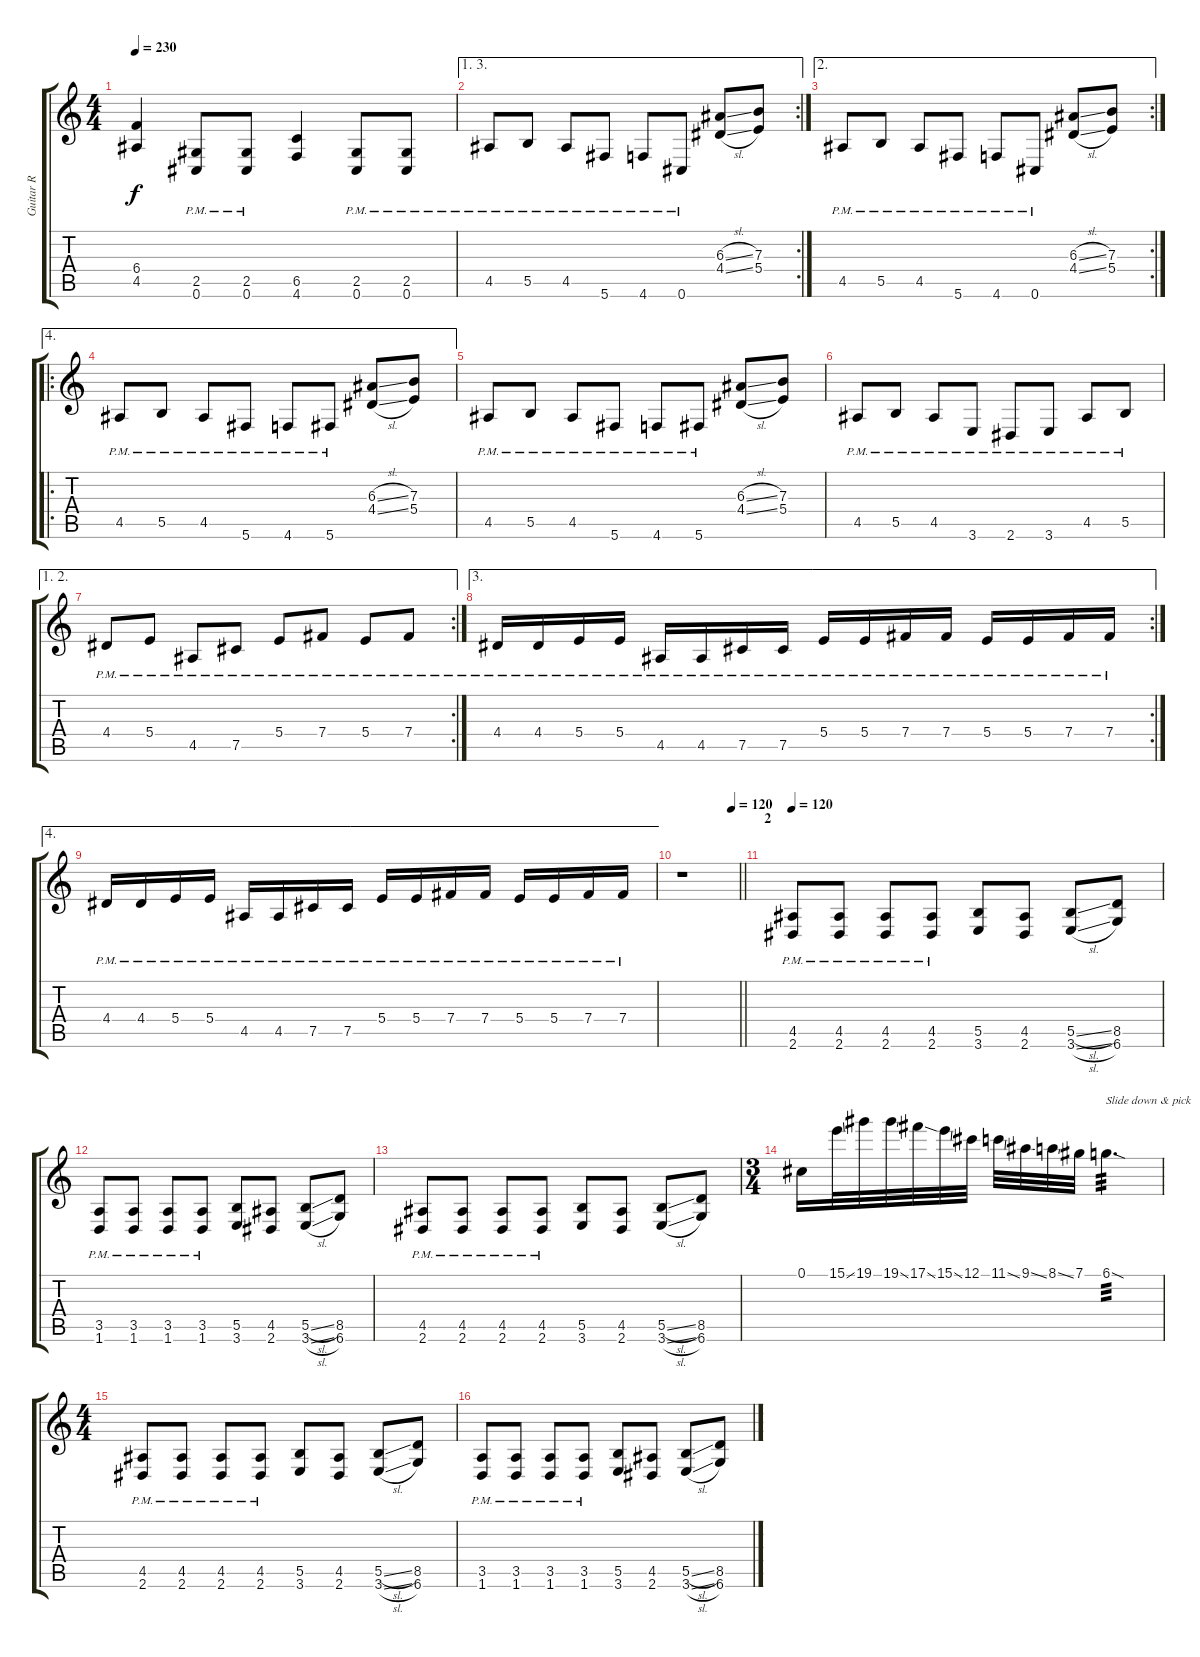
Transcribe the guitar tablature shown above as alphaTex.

\track ("Guitar R" "Guitar R") {instrument distortionguitar}
\staff {score tabs}
\tuning (Db4 Ab3 E3 B2 Gb2 Db2) {hide}
\ts (4 4)
\tempo 230
\clef g2
\ks c
(6.4 4.5).4{dy f} (2.5{pm} 0.6{pm}).8 (2.5{pm} 0.6{pm}).8 (6.5 4.6).4 (2.5{pm} 0.6{pm}).8 (2.5{pm} 0.6{pm}).8 |
\ae (1 3)
\rc 2
4.5{pm}.8 5.5{pm}.8 4.5{pm}.8 5.6{pm}.8 4.6{pm}.8 0.6{pm}.8 (6.3{sl} 4.4{sl}).8 (7.3 5.4).8 |
\ae 2
\rc 2
4.5{pm}.8 5.5{pm}.8 4.5{pm}.8 5.6{pm}.8 4.6{pm}.8 0.6{pm}.8 (6.3{sl} 4.4{sl}).8 (7.3 5.4).8 |
\ae 4
\ro
4.5{pm}.8 5.5{pm}.8 4.5{pm}.8 5.6{pm}.8 4.6{pm}.8 5.6{pm}.8 (6.3{sl} 4.4{sl}).8 (7.3 5.4).8 |
4.5{pm}.8 5.5{pm}.8 4.5{pm}.8 5.6{pm}.8 4.6{pm}.8 5.6{pm}.8 (6.3{sl} 4.4{sl}).8 (7.3 5.4).8 |
4.5{pm}.8 5.5{pm}.8 4.5{pm}.8 3.6{pm}.8 2.6{pm}.8 3.6{pm}.8 4.5{pm}.8 5.5{pm}.8 |
\ae (1 2)
\rc 2
4.4{pm}.8 5.4{pm}.8 4.5{pm}.8 7.5{pm}.8 5.4{pm}.8 7.4{pm}.8 5.4{pm}.8 7.4{pm}.8 |
\ae 3
\rc 2
4.4{pm}.16 4.4{pm}.16 5.4{pm}.16 5.4{pm}.16 4.5{pm}.16 4.5{pm}.16 7.5{pm}.16 7.5{pm}.16 5.4{pm}.16 5.4{pm}.16 7.4{pm}.16 7.4{pm}.16 5.4{pm}.16 5.4{pm}.16 7.4{pm}.16 7.4{pm}.16 |
\ae 4
4.4{pm}.16 4.4{pm}.16 5.4{pm}.16 5.4{pm}.16 4.5{pm}.16 4.5{pm}.16 7.5{pm}.16 7.5{pm}.16 5.4{pm}.16 5.4{pm}.16 7.4{pm}.16 7.4{pm}.16 5.4{pm}.16 5.4{pm}.16 7.4{pm}.16 7.4{pm}.16 |
\tempo (120 0.875)
\barLineRight lightlight
r.1 |
\section ("" "2")
\tempo 110
\tempo 120
(4.5{pm} 2.6{pm}).8 (4.5{pm} 2.6{pm}).8 (4.5{pm} 2.6{pm}).8 (4.5{pm} 2.6{pm}).8 (5.5 3.6).8 (4.5 2.6).8 (5.5{sl} 3.6{sl}).8 (8.5 6.6).8 |
(3.5{pm} 1.6{pm}).8 (3.5{pm} 1.6{pm}).8 (3.5{pm} 1.6{pm}).8 (3.5{pm} 1.6{pm}).8 (5.5 3.6).8 (4.5 2.6).8 (5.5{sl} 3.6{sl}).8 (8.5 6.6).8 |
(4.5{pm} 2.6{pm}).8 (4.5{pm} 2.6{pm}).8 (4.5{pm} 2.6{pm}).8 (4.5{pm} 2.6{pm}).8 (5.5 3.6).8 (4.5 2.6).8 (5.5{sl} 3.6{sl}).8 (8.5 6.6).8 |
\ts (3 4)
0.1.16 15.1{ss}.32 19.1.32 19.1{ss}.32 17.1{ss}.32 15.1{ss}.32 12.1.32 11.1{ss}.32 9.1{ss}.32 8.1{ss}.32 7.1.32 6.1{sod}.4{d txt "Slide down & pick" tp 3} |
\ts (4 4)
(4.5{pm} 2.6{pm}).8 (4.5{pm} 2.6{pm}).8 (4.5{pm} 2.6{pm}).8 (4.5{pm} 2.6{pm}).8 (5.5 3.6).8 (4.5 2.6).8 (5.5{sl} 3.6{sl}).8 (8.5 6.6).8 |
(3.5{pm} 1.6{pm}).8 (3.5{pm} 1.6{pm}).8 (3.5{pm} 1.6{pm}).8 (3.5{pm} 1.6{pm}).8 (5.5 3.6).8 (4.5 2.6).8 (5.5{sl} 3.6{sl}).8 (8.5 6.6).8
